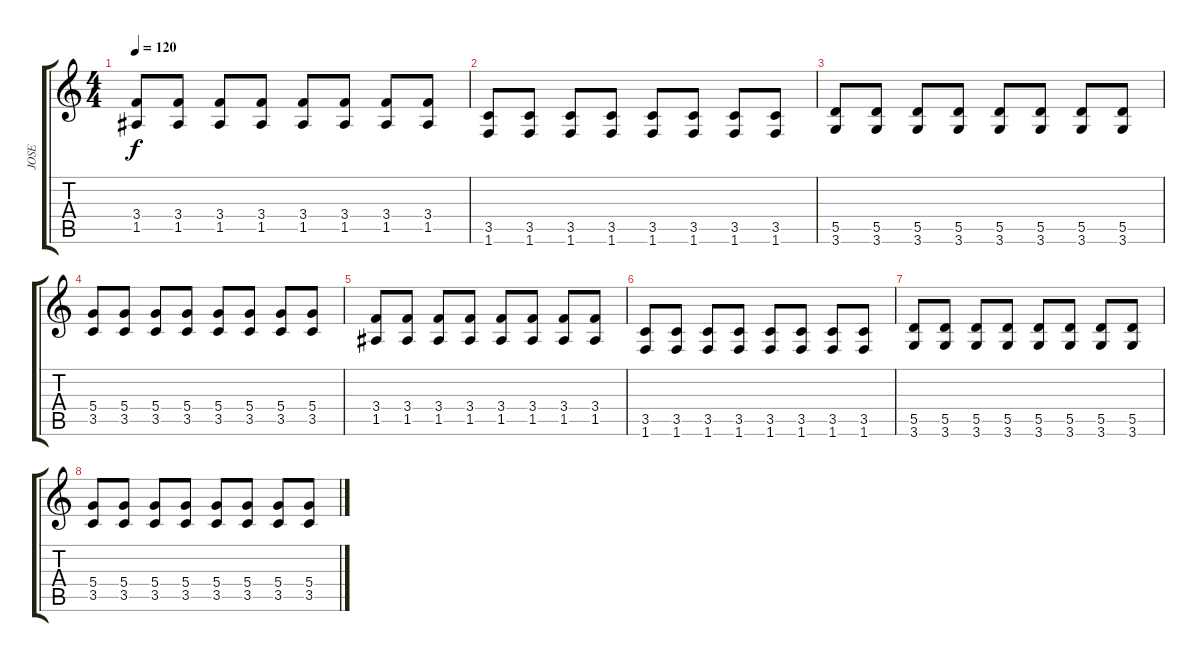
\track ("JOSE" "JOSE") {instrument acousticguitarnylon}
\staff {score tabs}
\tuning (E4 B3 G3 D3 A2 E2) {hide}
\ts (4 4)
\tempo 120
\clef g2
\ks c
(3.4 1.5).8{dy f} (3.4 1.5).8 (3.4 1.5).8 (3.4 1.5).8 (3.4 1.5).8 (3.4 1.5).8 (3.4 1.5).8 (3.4 1.5).8 |
(3.5 1.6).8 (3.5 1.6).8 (3.5 1.6).8 (3.5 1.6).8 (3.5 1.6).8 (3.5 1.6).8 (3.5 1.6).8 (3.5 1.6).8 |
(5.5 3.6).8 (5.5 3.6).8 (5.5 3.6).8 (5.5 3.6).8 (5.5 3.6).8 (5.5 3.6).8 (5.5 3.6).8 (5.5 3.6).8 |
(5.4 3.5).8 (5.4 3.5).8 (5.4 3.5).8 (5.4 3.5).8 (5.4 3.5).8 (5.4 3.5).8 (5.4 3.5).8 (5.4 3.5).8 |
(3.4 1.5).8 (3.4 1.5).8 (3.4 1.5).8 (3.4 1.5).8 (3.4 1.5).8 (3.4 1.5).8 (3.4 1.5).8 (3.4 1.5).8 |
(3.5 1.6).8 (3.5 1.6).8 (3.5 1.6).8 (3.5 1.6).8 (3.5 1.6).8 (3.5 1.6).8 (3.5 1.6).8 (3.5 1.6).8 |
(5.5 3.6).8 (5.5 3.6).8 (5.5 3.6).8 (5.5 3.6).8 (5.5 3.6).8 (5.5 3.6).8 (5.5 3.6).8 (5.5 3.6).8 |
(5.4 3.5).8 (5.4 3.5).8 (5.4 3.5).8 (5.4 3.5).8 (5.4 3.5).8 (5.4 3.5).8 (5.4 3.5).8 (5.4 3.5).8
